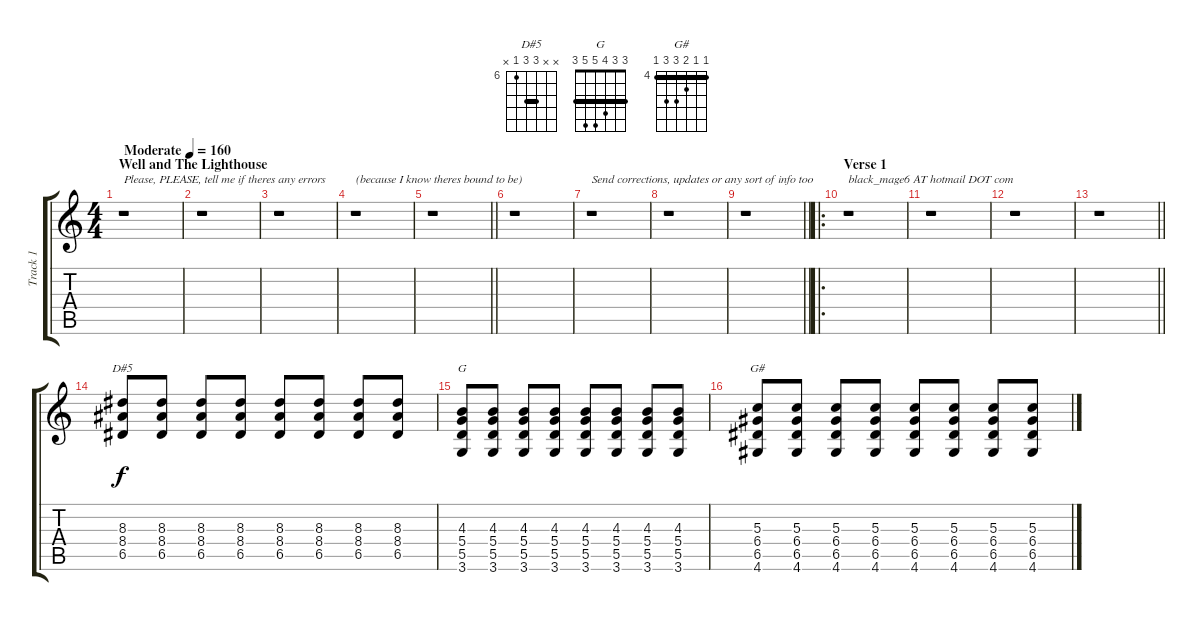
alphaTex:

\track ("Track 1" "Track 1") {instrument acousticguitarsteel}
\staff {score tabs}
\tuning (E4 B3 G3 D3 A2 E2) {hide}
\chord ("D#5" x x 8 8 6 x) {firstfret 6 barre 8}
\chord ("G" 3 3 4 5 5 3) {barre 3}
\chord ("G#" 4 4 5 6 6 4) {firstfret 4 barre 4}
\ts (4 4)
\section ("" "Well and The Lighthouse")
\tempo (160 "Moderate")
\clef g2
\ks c
r.1{txt "Please, PLEASE, tell me if theres any errors" dy f instrument acousticguitarsteel} |
r.1 |
r.1 |
r.1{txt "(because I know theres bound to be)"} |
\barLineRight lightlight
r.1 |
r.1 |
r.1{txt "Send corrections, updates or any sort of info too"} |
r.1 |
\barLineRight lightlight
r.1 |
\ro
\section ("" "Verse 1")
r.1{txt "black_mage6 AT hotmail DOT com"} |
r.1 |
r.1 |
\barLineRight lightlight
r.1 |
(8.3 8.4 6.5).8{ch "D#5"} (8.3 8.4 6.5).8 (8.3 8.4 6.5).8 (8.3 8.4 6.5).8 (8.3 8.4 6.5).8 (8.3 8.4 6.5).8 (8.3 8.4 6.5).8 (8.3 8.4 6.5).8 |
(4.3 5.4 5.5 3.6).8{ch "G"} (4.3 5.4 5.5 3.6).8 (4.3 5.4 5.5 3.6).8 (4.3 5.4 5.5 3.6).8 (4.3 5.4 5.5 3.6).8 (4.3 5.4 5.5 3.6).8 (4.3 5.4 5.5 3.6).8 (4.3 5.4 5.5 3.6).8 |
(5.3 6.4 6.5 4.6).8{ch "G#"} (5.3 6.4 6.5 4.6).8 (5.3 6.4 6.5 4.6).8 (5.3 6.4 6.5 4.6).8 (5.3 6.4 6.5 4.6).8 (5.3 6.4 6.5 4.6).8 (5.3 6.4 6.5 4.6).8 (5.3 6.4 6.5 4.6).8
